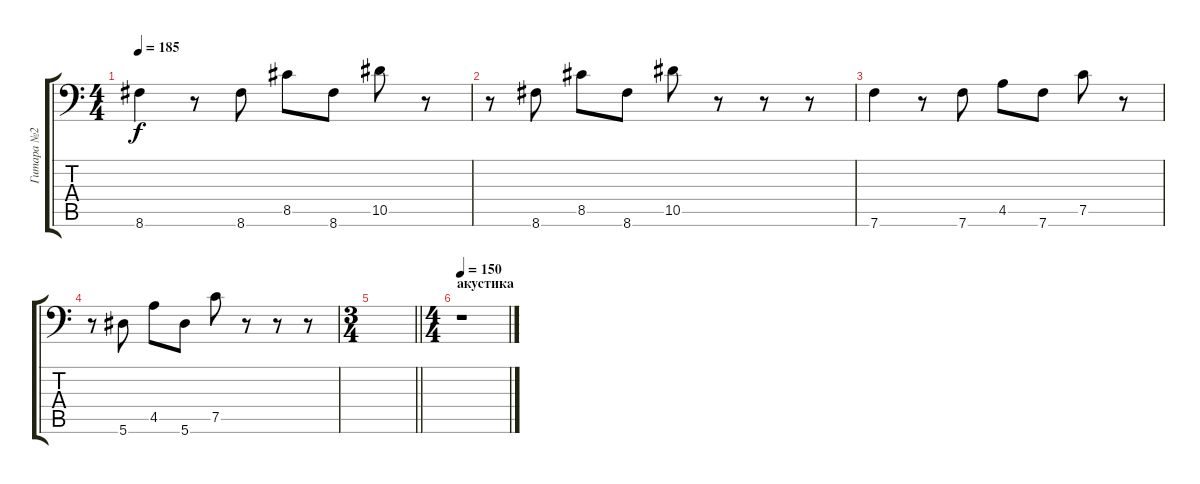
\track ("Гитара №2" "Гитара №2") {instrument distortionguitar}
\staff {score tabs}
\tuning (C4 G3 Eb3 Bb2 F2 Bb1) {hide}
\ts (4 4)
\tempo 185
\clef f4
\ks c
8.6.4{dy f} r.8 8.6.8 8.5.8 8.6.8 10.5.8 r.8 |
r.8 8.6.8 8.5.8 8.6.8 10.5.8 r.8 r.8 r.8 |
7.6.4 r.8 7.6.8 4.5.8 7.6.8 7.5.8 r.8 |
r.8 5.6.8 4.5.8 5.6.8 7.5.8 r.8 r.8 r.8 |
\ts (3 4)
\barLineRight lightlight
|
\ts (4 4)
\section ("" "акустика")
\tempo 150
r.1
